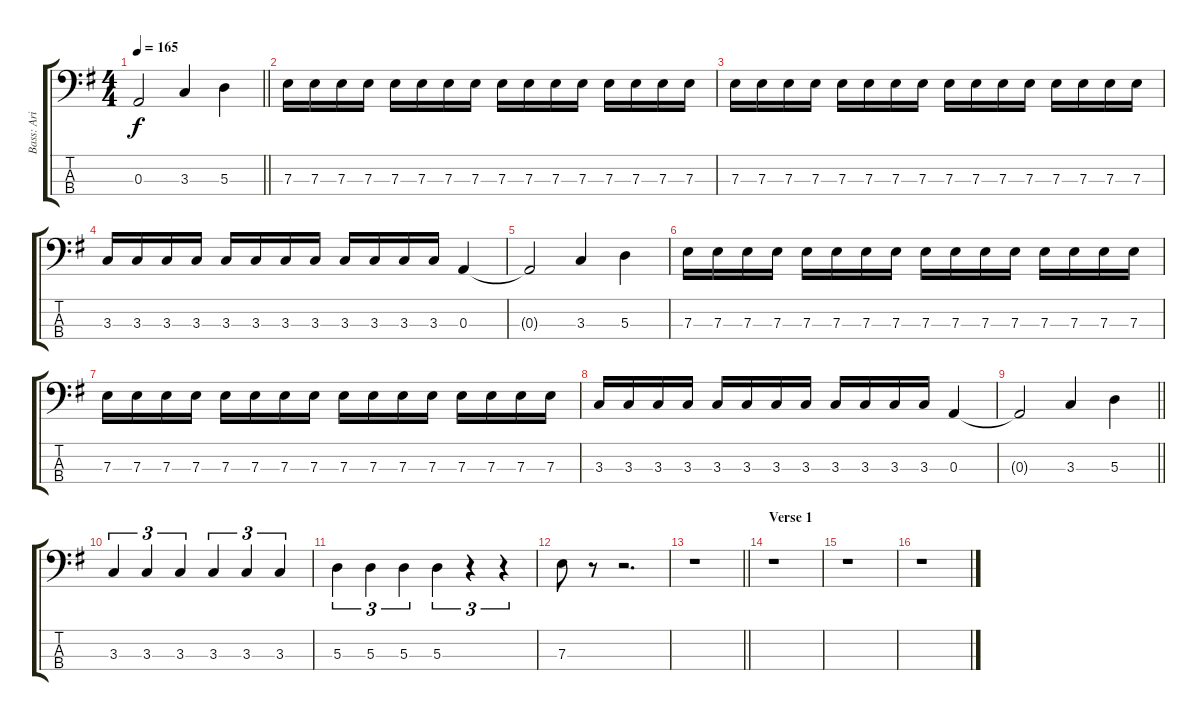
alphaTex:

\track ("Bass: Ari Katajamäki" "Bass: Ari ") {instrument electricbassfinger}
\staff {score tabs}
\tuning (G2 D2 A1 E1) {hide}
\ts (4 4)
\tempo 165
\clef f4
\barLineRight lightlight
\ks eminor
0.3{t}.2{dy f} 3.3.4 5.3.4 |
7.3.16 7.3.16 7.3.16 7.3.16 7.3.16 7.3.16 7.3.16 7.3.16 7.3.16 7.3.16 7.3.16 7.3.16 7.3.16 7.3.16 7.3.16 7.3.16 |
7.3.16 7.3.16 7.3.16 7.3.16 7.3.16 7.3.16 7.3.16 7.3.16 7.3.16 7.3.16 7.3.16 7.3.16 7.3.16 7.3.16 7.3.16 7.3.16 |
3.3.16 3.3.16 3.3.16 3.3.16 3.3.16 3.3.16 3.3.16 3.3.16 3.3.16 3.3.16 3.3.16 3.3.16 0.3.4 |
0.3{t}.2 3.3.4 5.3.4 |
7.3.16 7.3.16 7.3.16 7.3.16 7.3.16 7.3.16 7.3.16 7.3.16 7.3.16 7.3.16 7.3.16 7.3.16 7.3.16 7.3.16 7.3.16 7.3.16 |
7.3.16 7.3.16 7.3.16 7.3.16 7.3.16 7.3.16 7.3.16 7.3.16 7.3.16 7.3.16 7.3.16 7.3.16 7.3.16 7.3.16 7.3.16 7.3.16 |
3.3.16 3.3.16 3.3.16 3.3.16 3.3.16 3.3.16 3.3.16 3.3.16 3.3.16 3.3.16 3.3.16 3.3.16 0.3.4 |
\barLineRight lightlight
0.3{t}.2 3.3.4 5.3.4 |
3.3.4{tu (3 2)} 3.3.4{tu (3 2)} 3.3.4{tu (3 2)} 3.3.4{tu (3 2)} 3.3.4{tu (3 2)} 3.3.4{tu (3 2)} |
5.3.4{tu (3 2)} 5.3.4{tu (3 2)} 5.3.4{tu (3 2)} 5.3.4{tu (3 2)} r.4{tu (3 2)} r.4{tu (3 2)} |
7.3.8 r.8 r.2{d} |
\barLineRight lightlight
r.1 |
\section ("" "Verse 1")
r.1 |
r.1 |
r.1
